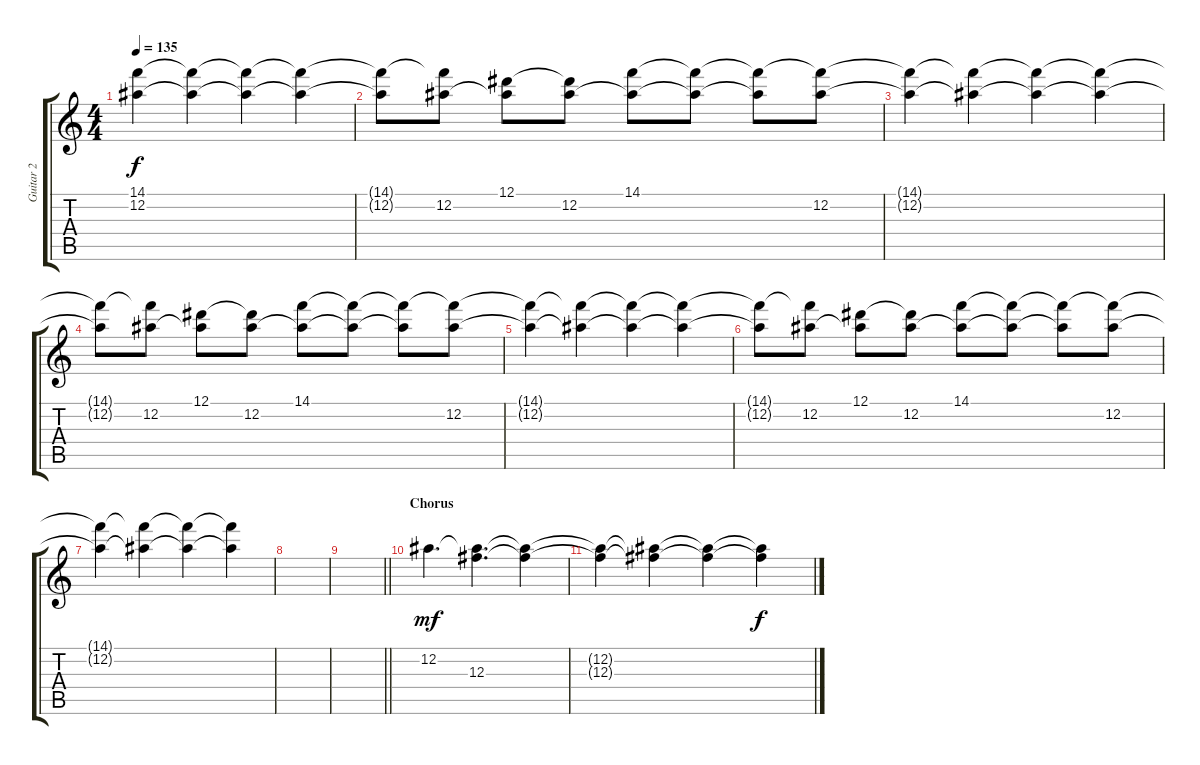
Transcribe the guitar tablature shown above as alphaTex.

\track ("Guitar 2" "Guitar 2") {instrument electricguitarclean}
\staff {score tabs}
\tuning (Eb4 Bb3 Gb3 Db3 Ab2 Eb2) {hide}
\ts (4 4)
\tempo 135
\clef g2
\ks c
(14.1{t} 12.2{t}).4{dy f} (14.1{t} 12.2{t}).4 (14.1{t} 12.2{t}).4 (14.1{t} 12.2{t}).4 |
(14.1{t} 12.2{t}).8 (14.1{t} 12.2).8 (12.1 12.2{t}).8 (12.1{t} 12.2).8 (14.1 12.2{t}).8 (14.1{t} 12.2{t}).8 (14.1{t} 12.2{t}).8 (14.1{t} 12.2).8 |
(14.1{t} 12.2{t}).4 (14.1{t} 12.2{t}).4 (14.1{t} 12.2{t}).4 (14.1{t} 12.2{t}).4 |
(14.1{t} 12.2{t}).8 (14.1{t} 12.2).8 (12.1 12.2{t}).8 (12.1{t} 12.2).8 (14.1 12.2{t}).8 (14.1{t} 12.2{t}).8 (14.1{t} 12.2{t}).8 (14.1{t} 12.2).8 |
(14.1{t} 12.2{t}).4 (14.1{t} 12.2{t}).4 (14.1{t} 12.2{t}).4 (14.1{t} 12.2{t}).4 |
(14.1{t} 12.2{t}).8 (14.1{t} 12.2).8 (12.1 12.2{t}).8 (12.1{t} 12.2).8 (14.1 12.2{t}).8 (14.1{t} 12.2{t}).8 (14.1{t} 12.2{t}).8 (14.1{t} 12.2).8 |
(14.1{t} 12.2{t}).4 (14.1{t} 12.2{t}).4 (14.1{t} 12.2{t}).4 (14.1{t} 12.2{t}).4 |
|
\barLineRight lightlight
|
\section ("" "Chorus")
12.2.4{d dy mf} (12.2{t} 12.3).4{d} (12.2{t} 12.3{t}).4 |
(12.2{t} 12.3{t}).4 (12.2{t} 12.3{t}).4 (12.2{t} 12.3{t}).4 (12.2{t} 12.3{t}).4{dy f}
